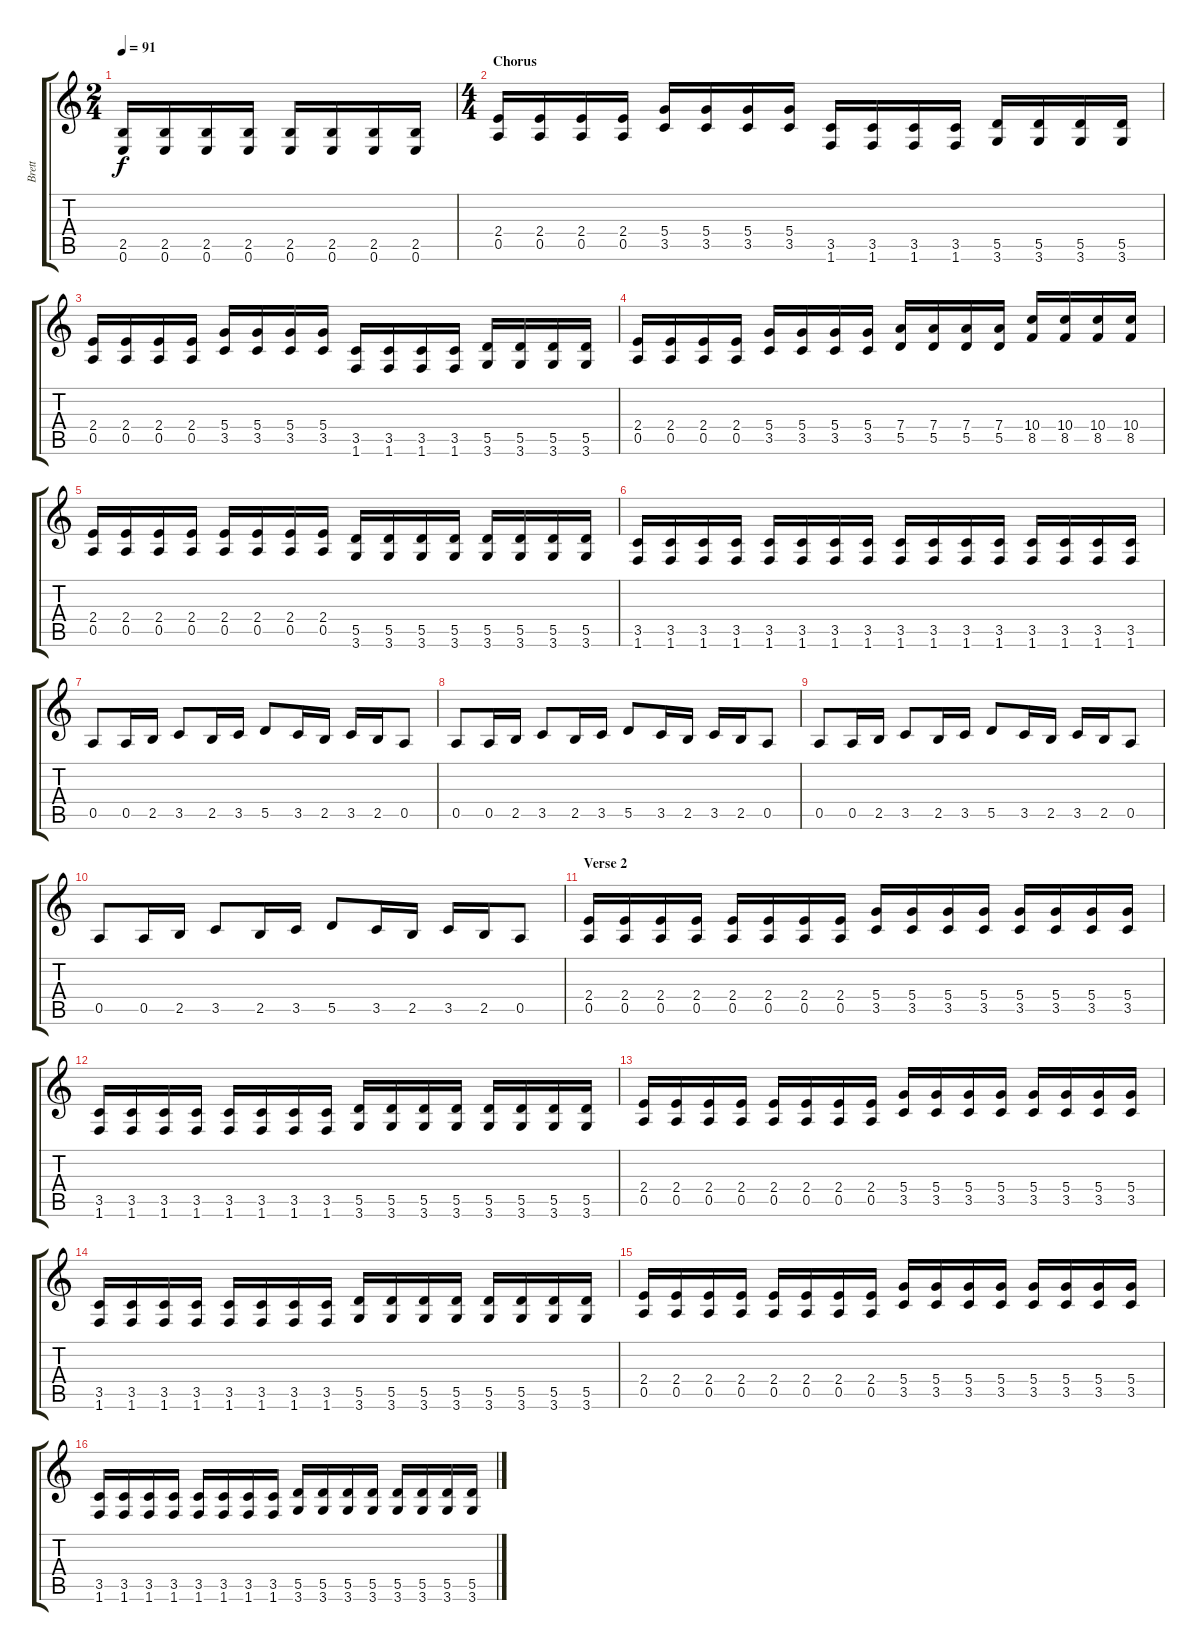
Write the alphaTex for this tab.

\track ("Brett" "Brett") {instrument distortionguitar}
\staff {score tabs}
\tuning (E4 B3 G3 D3 A2 E2) {hide}
\ts (2 4)
\tempo 91
\clef g2
\ks c
(2.5 0.6).16{dy f} (2.5 0.6).16 (2.5 0.6).16 (2.5 0.6).16 (2.5 0.6).16 (2.5 0.6).16 (2.5 0.6).16 (2.5 0.6).16 |
\ts (4 4)
\section ("" "Chorus")
(2.4 0.5).16 (2.4 0.5).16 (2.4 0.5).16 (2.4 0.5).16 (5.4 3.5).16 (5.4 3.5).16 (5.4 3.5).16 (5.4 3.5).16 (3.5 1.6).16 (3.5 1.6).16 (3.5 1.6).16 (3.5 1.6).16 (5.5 3.6).16 (5.5 3.6).16 (5.5 3.6).16 (5.5 3.6).16 |
(2.4 0.5).16 (2.4 0.5).16 (2.4 0.5).16 (2.4 0.5).16 (5.4 3.5).16 (5.4 3.5).16 (5.4 3.5).16 (5.4 3.5).16 (3.5 1.6).16 (3.5 1.6).16 (3.5 1.6).16 (3.5 1.6).16 (5.5 3.6).16 (5.5 3.6).16 (5.5 3.6).16 (5.5 3.6).16 |
(2.4 0.5).16 (2.4 0.5).16 (2.4 0.5).16 (2.4 0.5).16 (5.4 3.5).16 (5.4 3.5).16 (5.4 3.5).16 (5.4 3.5).16 (7.4 5.5).16 (7.4 5.5).16 (7.4 5.5).16 (7.4 5.5).16 (10.4 8.5).16 (10.4 8.5).16 (10.4 8.5).16 (10.4 8.5).16 |
(2.4 0.5).16 (2.4 0.5).16 (2.4 0.5).16 (2.4 0.5).16 (2.4 0.5).16 (2.4 0.5).16 (2.4 0.5).16 (2.4 0.5).16 (5.5 3.6).16 (5.5 3.6).16 (5.5 3.6).16 (5.5 3.6).16 (5.5 3.6).16 (5.5 3.6).16 (5.5 3.6).16 (5.5 3.6).16 |
(3.5 1.6).16 (3.5 1.6).16 (3.5 1.6).16 (3.5 1.6).16 (3.5 1.6).16 (3.5 1.6).16 (3.5 1.6).16 (3.5 1.6).16 (3.5 1.6).16 (3.5 1.6).16 (3.5 1.6).16 (3.5 1.6).16 (3.5 1.6).16 (3.5 1.6).16 (3.5 1.6).16 (3.5 1.6).16 |
0.5.8 0.5.16 2.5.16 3.5.8 2.5.16 3.5.16 5.5.8 3.5.16 2.5.16 3.5.16 2.5.16 0.5.8 |
0.5.8 0.5.16 2.5.16 3.5.8 2.5.16 3.5.16 5.5.8 3.5.16 2.5.16 3.5.16 2.5.16 0.5.8 |
0.5.8 0.5.16 2.5.16 3.5.8 2.5.16 3.5.16 5.5.8 3.5.16 2.5.16 3.5.16 2.5.16 0.5.8 |
0.5.8 0.5.16 2.5.16 3.5.8 2.5.16 3.5.16 5.5.8 3.5.16 2.5.16 3.5.16 2.5.16 0.5.8 |
\section ("" "Verse 2")
(2.4 0.5).16 (2.4 0.5).16 (2.4 0.5).16 (2.4 0.5).16 (2.4 0.5).16 (2.4 0.5).16 (2.4 0.5).16 (2.4 0.5).16 (5.4 3.5).16 (5.4 3.5).16 (5.4 3.5).16 (5.4 3.5).16 (5.4 3.5).16 (5.4 3.5).16 (5.4 3.5).16 (5.4 3.5).16 |
(3.5 1.6).16 (3.5 1.6).16 (3.5 1.6).16 (3.5 1.6).16 (3.5 1.6).16 (3.5 1.6).16 (3.5 1.6).16 (3.5 1.6).16 (5.5 3.6).16 (5.5 3.6).16 (5.5 3.6).16 (5.5 3.6).16 (5.5 3.6).16 (5.5 3.6).16 (5.5 3.6).16 (5.5 3.6).16 |
(2.4 0.5).16 (2.4 0.5).16 (2.4 0.5).16 (2.4 0.5).16 (2.4 0.5).16 (2.4 0.5).16 (2.4 0.5).16 (2.4 0.5).16 (5.4 3.5).16 (5.4 3.5).16 (5.4 3.5).16 (5.4 3.5).16 (5.4 3.5).16 (5.4 3.5).16 (5.4 3.5).16 (5.4 3.5).16 |
(3.5 1.6).16 (3.5 1.6).16 (3.5 1.6).16 (3.5 1.6).16 (3.5 1.6).16 (3.5 1.6).16 (3.5 1.6).16 (3.5 1.6).16 (5.5 3.6).16 (5.5 3.6).16 (5.5 3.6).16 (5.5 3.6).16 (5.5 3.6).16 (5.5 3.6).16 (5.5 3.6).16 (5.5 3.6).16 |
(2.4 0.5).16 (2.4 0.5).16 (2.4 0.5).16 (2.4 0.5).16 (2.4 0.5).16 (2.4 0.5).16 (2.4 0.5).16 (2.4 0.5).16 (5.4 3.5).16 (5.4 3.5).16 (5.4 3.5).16 (5.4 3.5).16 (5.4 3.5).16 (5.4 3.5).16 (5.4 3.5).16 (5.4 3.5).16 |
(3.5 1.6).16 (3.5 1.6).16 (3.5 1.6).16 (3.5 1.6).16 (3.5 1.6).16 (3.5 1.6).16 (3.5 1.6).16 (3.5 1.6).16 (5.5 3.6).16 (5.5 3.6).16 (5.5 3.6).16 (5.5 3.6).16 (5.5 3.6).16 (5.5 3.6).16 (5.5 3.6).16 (5.5 3.6).16
